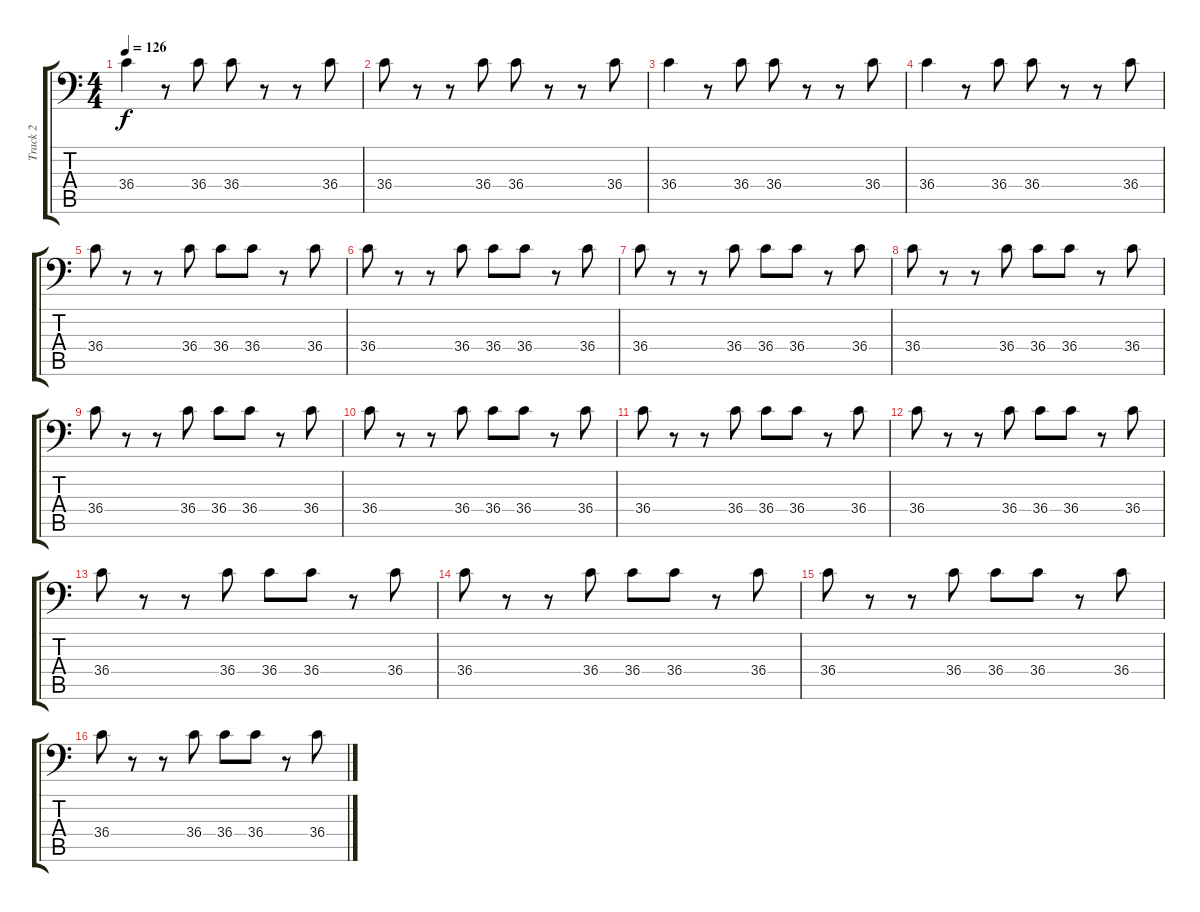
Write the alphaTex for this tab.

\track ("Track 2" "Track 2") {instrument acousticgrandpiano}
\staff {score tabs}
\tuning (C-1 C-1 C-1 C-1 C-1 C-1) {hide}
\ts (4 4)
\tempo 126
\clef f4
\ks c
36.4.4{dy f} r.8 36.4.8 36.4.8 r.8 r.8 36.4.8 |
36.4.8 r.8 r.8 36.4.8 36.4.8 r.8 r.8 36.4.8 |
36.4.4 r.8 36.4.8 36.4.8 r.8 r.8 36.4.8 |
36.4.4 r.8 36.4.8 36.4.8 r.8 r.8 36.4.8 |
36.4.8 r.8 r.8 36.4.8 36.4.8 36.4.8 r.8 36.4.8 |
36.4.8 r.8 r.8 36.4.8 36.4.8 36.4.8 r.8 36.4.8 |
36.4.8 r.8 r.8 36.4.8 36.4.8 36.4.8 r.8 36.4.8 |
36.4.8 r.8 r.8 36.4.8 36.4.8 36.4.8 r.8 36.4.8 |
36.4.8 r.8 r.8 36.4.8 36.4.8 36.4.8 r.8 36.4.8 |
36.4.8 r.8 r.8 36.4.8 36.4.8 36.4.8 r.8 36.4.8 |
36.4.8 r.8 r.8 36.4.8 36.4.8 36.4.8 r.8 36.4.8 |
36.4.8 r.8 r.8 36.4.8 36.4.8 36.4.8 r.8 36.4.8 |
36.4.8 r.8 r.8 36.4.8 36.4.8 36.4.8 r.8 36.4.8 |
36.4.8 r.8 r.8 36.4.8 36.4.8 36.4.8 r.8 36.4.8 |
36.4.8 r.8 r.8 36.4.8 36.4.8 36.4.8 r.8 36.4.8 |
36.4.8 r.8 r.8 36.4.8 36.4.8 36.4.8 r.8 36.4.8
